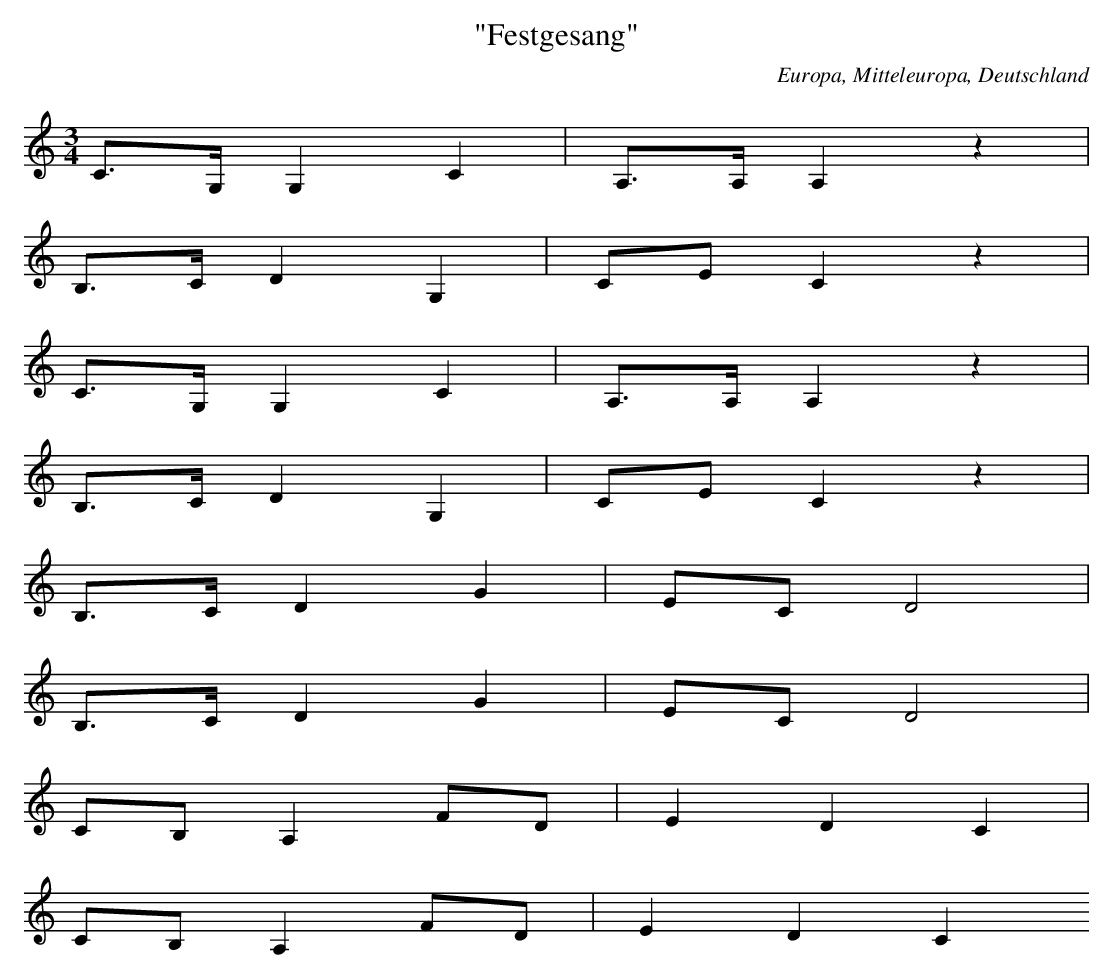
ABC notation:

X:1
T: "Festgesang"
O: Europa, Mitteleuropa, Deutschland
M: 3/4
L: 1/16
K: C
C3G,G,4C4 | A,3A,A,4z4 |
B,3CD4G,4 | C2E2C4z4 |
C3G,G,4C4 | A,3A,A,4z4 |
B,3CD4G,4 | C2E2C4z4 |
B,3CD4G4 | E2C2D8 |
B,3CD4G4 | E2C2D8 |
C2B,2A,4F2D2 | E4D4C4 |
C2B,2A,4F2D2 | E4D4C4
